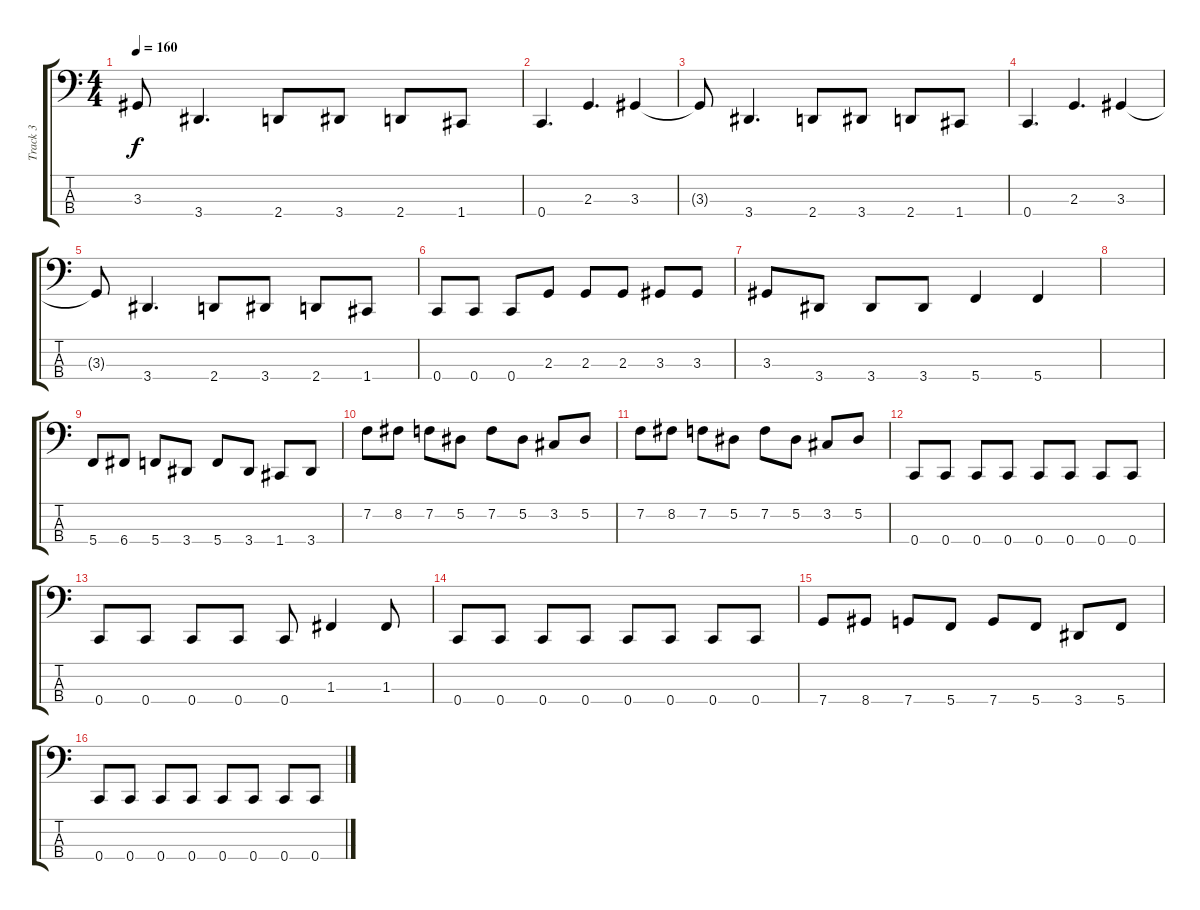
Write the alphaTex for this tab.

\track ("Track 3" "Track 3") {instrument electricbassfinger}
\staff {score tabs}
\tuning (Eb2 Bb1 F1 C1) {hide}
\ts (4 4)
\tempo 160
\clef f4
\ks c
3.3{t}.8{dy f} 3.4.4{d} 2.4.8 3.4.8 2.4.8 1.4.8 |
0.4.4{d} 2.3.4{d} 3.3.4 |
3.3{t}.8 3.4.4{d} 2.4.8 3.4.8 2.4.8 1.4.8 |
0.4.4{d} 2.3.4{d} 3.3.4 |
3.3{t}.8 3.4.4{d} 2.4.8 3.4.8 2.4.8 1.4.8 |
0.4.8 0.4.8 0.4.8 2.3.8 2.3.8 2.3.8 3.3.8 3.3.8 |
3.3.8 3.4.8 3.4.8 3.4.8 5.4.4 5.4.4 |
|
5.4.8 6.4.8 5.4.8 3.4.8 5.4.8 3.4.8 1.4.8 3.4.8 |
7.2.8 8.2.8 7.2.8 5.2.8 7.2.8 5.2.8 3.2.8 5.2.8 |
7.2.8 8.2.8 7.2.8 5.2.8 7.2.8 5.2.8 3.2.8 5.2.8 |
0.4.8 0.4.8 0.4.8 0.4.8 0.4.8 0.4.8 0.4.8 0.4.8 |
0.4.8 0.4.8 0.4.8 0.4.8 0.4.8 1.3.4 1.3.8 |
0.4.8 0.4.8 0.4.8 0.4.8 0.4.8 0.4.8 0.4.8 0.4.8 |
7.4.8 8.4.8 7.4.8 5.4.8 7.4.8 5.4.8 3.4.8 5.4.8 |
0.4.8 0.4.8 0.4.8 0.4.8 0.4.8 0.4.8 0.4.8 0.4.8
